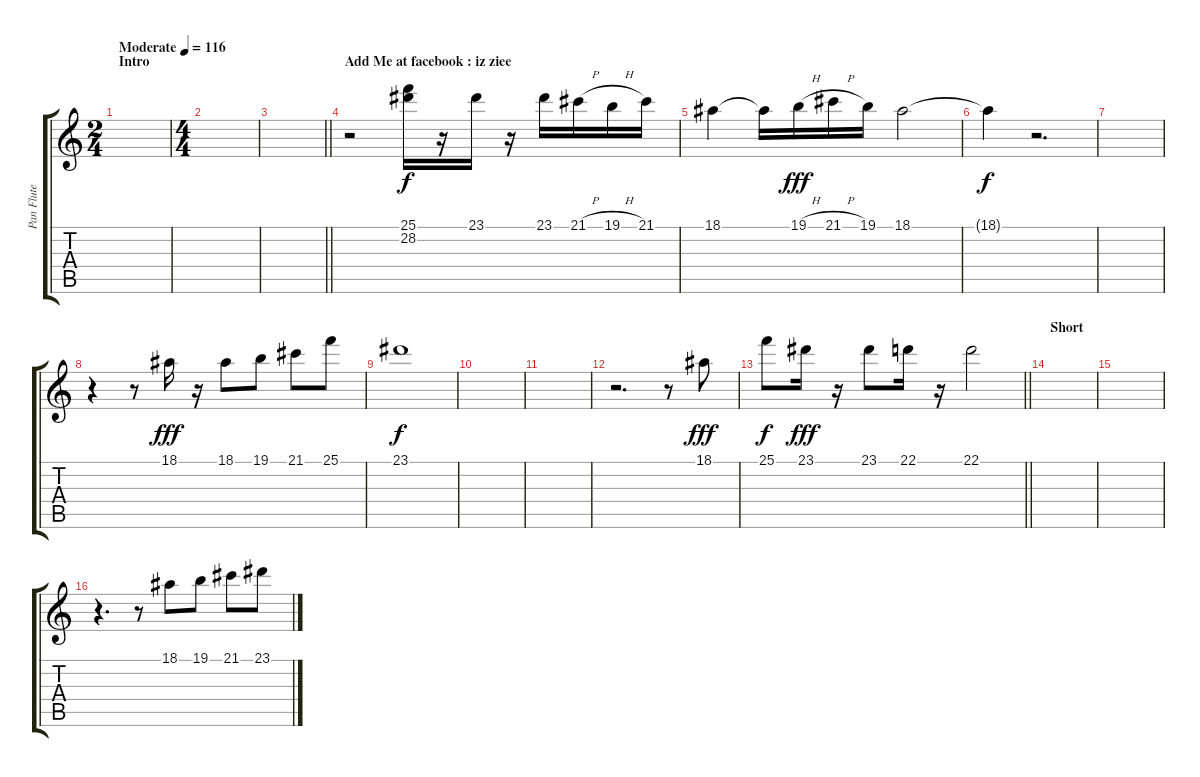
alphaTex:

\track ("Pan Flute" "Pan Flute") {instrument panflute}
\staff {score tabs}
\tuning (E4 B3 G3 D3 A2 E2) {hide}
\ts (2 4)
\section ("" "Intro")
\tempo (116 "Moderate")
\clef g2
\ks c
|
\ts (4 4)
|
\barLineRight lightlight
|
\section ("" "Add Me at facebook : iz ziee")
r.2 (25.1 28.2).16 r.16 23.1.16 r.16 23.1.16 21.1{h}.16 19.1{h}.16 21.1.16 |
18.1.4 18.1{t}.16{dy f} 19.1{h}.16{dy fff} 21.1{h}.16 19.1.16 18.1.2 |
18.1{t}.4{dy f} r.2{d} |
|
r.4 r.8 18.1.16{dy fff} r.16 18.1.8 19.1.8 21.1.8 25.1.8 |
23.1.1{dy f} |
|
|
r.2{d} r.8 18.1.8{dy fff} |
\barLineRight lightlight
25.1.8{dy f} 23.1.16{dy fff} r.16 23.1.8 22.1.16 r.16 22.1.2 |
\section ("" "Short")
|
|
r.4{d} r.8 18.1.8 19.1.8 21.1.8 23.1.8
